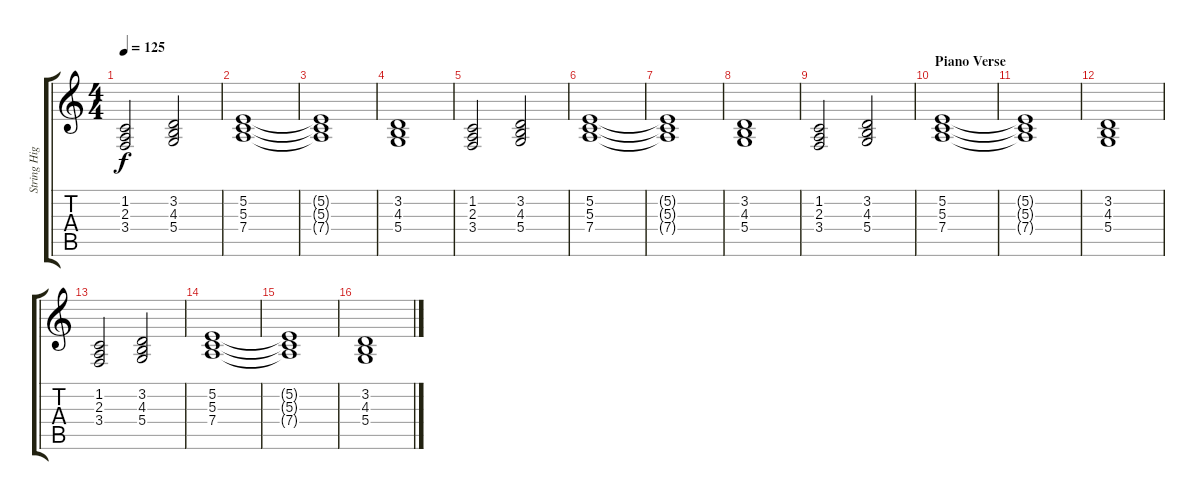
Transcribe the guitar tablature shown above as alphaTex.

\track ("String High" "String Hig") {instrument stringensemble1}
\staff {score tabs}
\tuning (E4 B3 G3 D3 A2 E2) {hide}
\ts (4 4)
\tempo 125
\clef g2
\ks c
(1.2 2.3 3.4).2{dy f} (3.2 4.3 5.4).2 |
(5.2 5.3 7.4).1 |
(5.2{t} 5.3{t} 7.4{t}).1 |
(3.2 4.3 5.4).1 |
(1.2 2.3 3.4).2 (3.2 4.3 5.4).2 |
(5.2 5.3 7.4).1 |
(5.2{t} 5.3{t} 7.4{t}).1 |
(3.2 4.3 5.4).1 |
(1.2 2.3 3.4).2 (3.2 4.3 5.4).2 |
\section ("" "Piano Verse")
(5.2 5.3 7.4).1 |
(5.2{t} 5.3{t} 7.4{t}).1 |
(3.2 4.3 5.4).1 |
(1.2 2.3 3.4).2 (3.2 4.3 5.4).2 |
(5.2 5.3 7.4).1 |
(5.2{t} 5.3{t} 7.4{t}).1 |
(3.2 4.3 5.4).1
